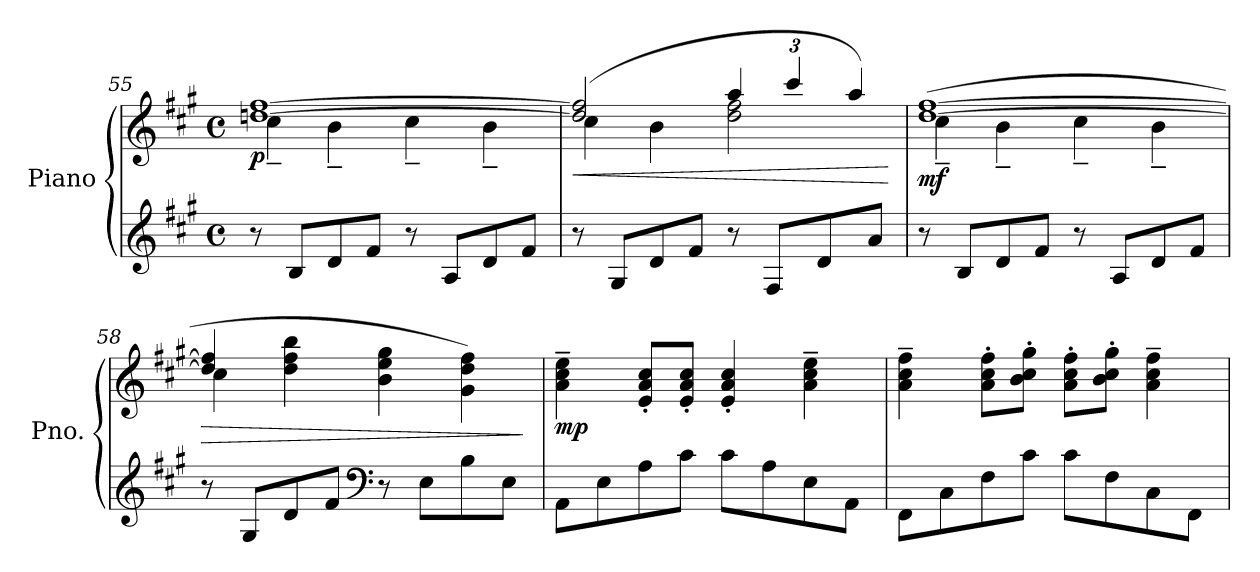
**kern	**kern	**dynam
*part1	*part1	*part1
*staff2	*staff1	*staff1/2
*I"Piano	*	*
*I'Pno.	*	*
*clefG2	*clefG2	*
*k[f#c#g#]	*k[f#c#g#]	*
*M4/4	*M4/4	*
*met(c)	*met(c)	*
=55	=55	=55
*	*^	*
!	!	!	!LO:DY:b
8r	[1ddn [1ff#	4cc#~\	p
8B/L	.	.	.
8d/	.	4b~\	.
8f#/J	.	.	.
8r	.	4cc#~\	.
8A/L	.	.	.
8d/	.	4b~\	.
8f#/J	.	.	.
!!LO:PB:g=z	!!
=56	=56	=56	=56
!	!	!	!LO:HP:b
8r	(2dd/] 2ff#/]	4cc#\	<
8G#/L	.	.	.
8d/	.	4b\	.
8f#/J	.	.	.
*	*Xbrackettup	*	*
8r	6aa/	2dd\ 2ff#\	.
8F#/L	.	.	.
.	6ccc#/	.	.
8d/	.	.	.
.	6aa/)	.	.
8a/J	.	.	.
*	*v	*v	*
.	.	[
=57	=57	=57
*	*^	*
!	!	!	!LO:DY:b
8r	([1dd [1ff#	4cc#~\	mf
8B/L	.	.	.
8d/	.	4b~\	.
8f#/J	.	.	.
8r	.	4cc#~\	.
8A/L	.	.	.
8d/	.	4b~\	.
8f#/J	.	.	.
=58	=58	=58	=58
!	!	!	!LO:HP:b
8r	4dd/] 4ff#/]	4cc#\	>
8G#/L	.	.	.
8d/	4dd\ 4ff#\ 4bb\	4ryy	.
8f#/J	.	.	.
*clefF4	*	*	*
8r	4b\ 4ee\ 4gg#\	2ryy	.
8E\L	.	.	.
8B\	4g#\ 4dd\ 4ff#\)	.	.
8E\J	.	.	.
*	*v	*v	*
.	.	]
=59	=59	=59
!	!	!LO:DY:b
8AA\L	4a\~ 4cc#\~ 4ee\~	mp
8E\	.	.
8A\	8e/' 8a/' 8cc#/'L	.
8c#\J	8e/' 8a/' 8cc#/'J	.
8c#\L	4e/' 4a/' 4cc#/'	.
8A\	.	.
8E\	4a\~ 4cc#\~ 4ee\~	.
8AA\J	.	.
!!LO:LB:g=z
=60	=60	=60
8FF#\L	4a\~ 4cc#\~ 4ff#\~	.
8C#\	.	.
8F#\	8a\' 8cc#\' 8ff#\'L	.
8c#\J	8b\' 8cc#\' 8gg#\'J	.
8c#\L	8a\' 8cc#\' 8ff#\'L	.
8F#\	8b\' 8cc#\' 8gg#\'J	.
8C#\	4a\~ 4cc#\~ 4ff#\~	.
8FF#\J	.	.
=	=	=
*-	*-	*-
